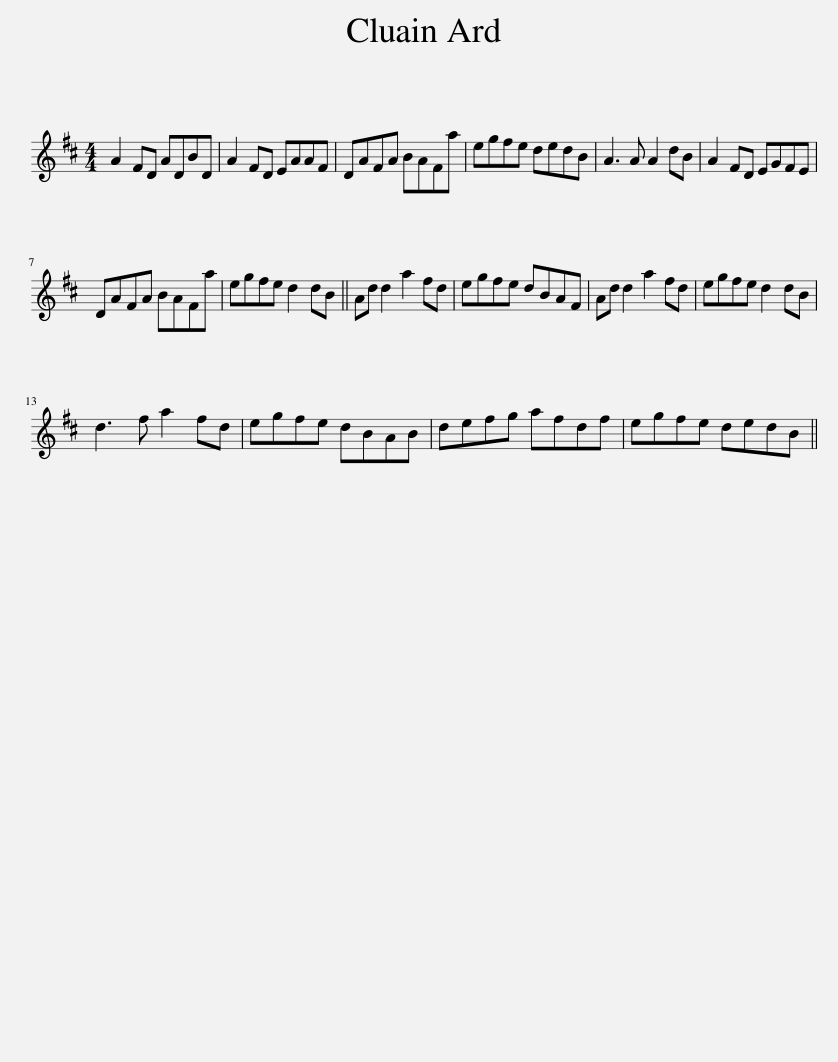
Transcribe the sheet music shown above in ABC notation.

X:1
L:1/8
M:4/4
I:linebreak $
K:D
V:1 treble
V:1
 A2 FD ADBD | A2 FD EAAF | DAFA BAFa | egfe dedB | A3 A A2 dB | %5
 A2 FD EGFE |$ DAFA BAFa | egfe d2 dB || Ad d2 a2 fd | egfe dBAF | %10
 Ad d2 a2 fd | egfe d2 dB |$ d3 f a2 fd | egfe dBAB | defg afdf | %15
 egfe dedB || %16
